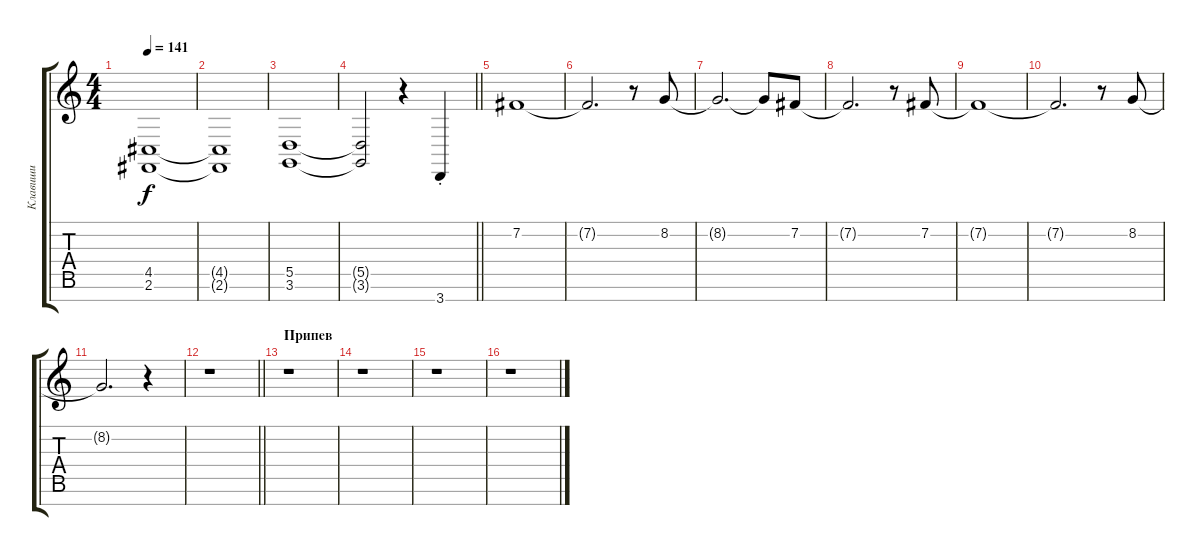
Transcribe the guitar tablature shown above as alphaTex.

\track ("Клавиши" "Клавиши") {instrument acousticgrandpiano}
\staff {score tabs}
\tuning (E4 B3 G3 D3 A2 E2 B1) {hide}
\ts (4 4)
\tempo 141
\clef g2
\ks c
(4.5 2.6).1{dy f} |
(4.5{t} 2.6{t}).1 |
(5.5 3.6).1 |
\barLineRight lightlight
(5.5{t} 3.6{t}).2 r.4 3.7{st}.4{instrument gunshot} |
\section ("" "")
7.2.1{instrument stringensemble1} |
7.2{t}.2{d} r.8 8.2.8 |
8.2{t}.2{d} 8.2{t}.8 7.2.8 |
7.2{t}.2{d} r.8 7.2.8 |
7.2{t}.1 |
7.2{t}.2{d} r.8 8.2.8 |
8.2{t}.2{d} r.4 |
\barLineRight lightlight
r.1 |
\section ("" "Припев")
r.1 |
r.1 |
r.1 |
r.1
